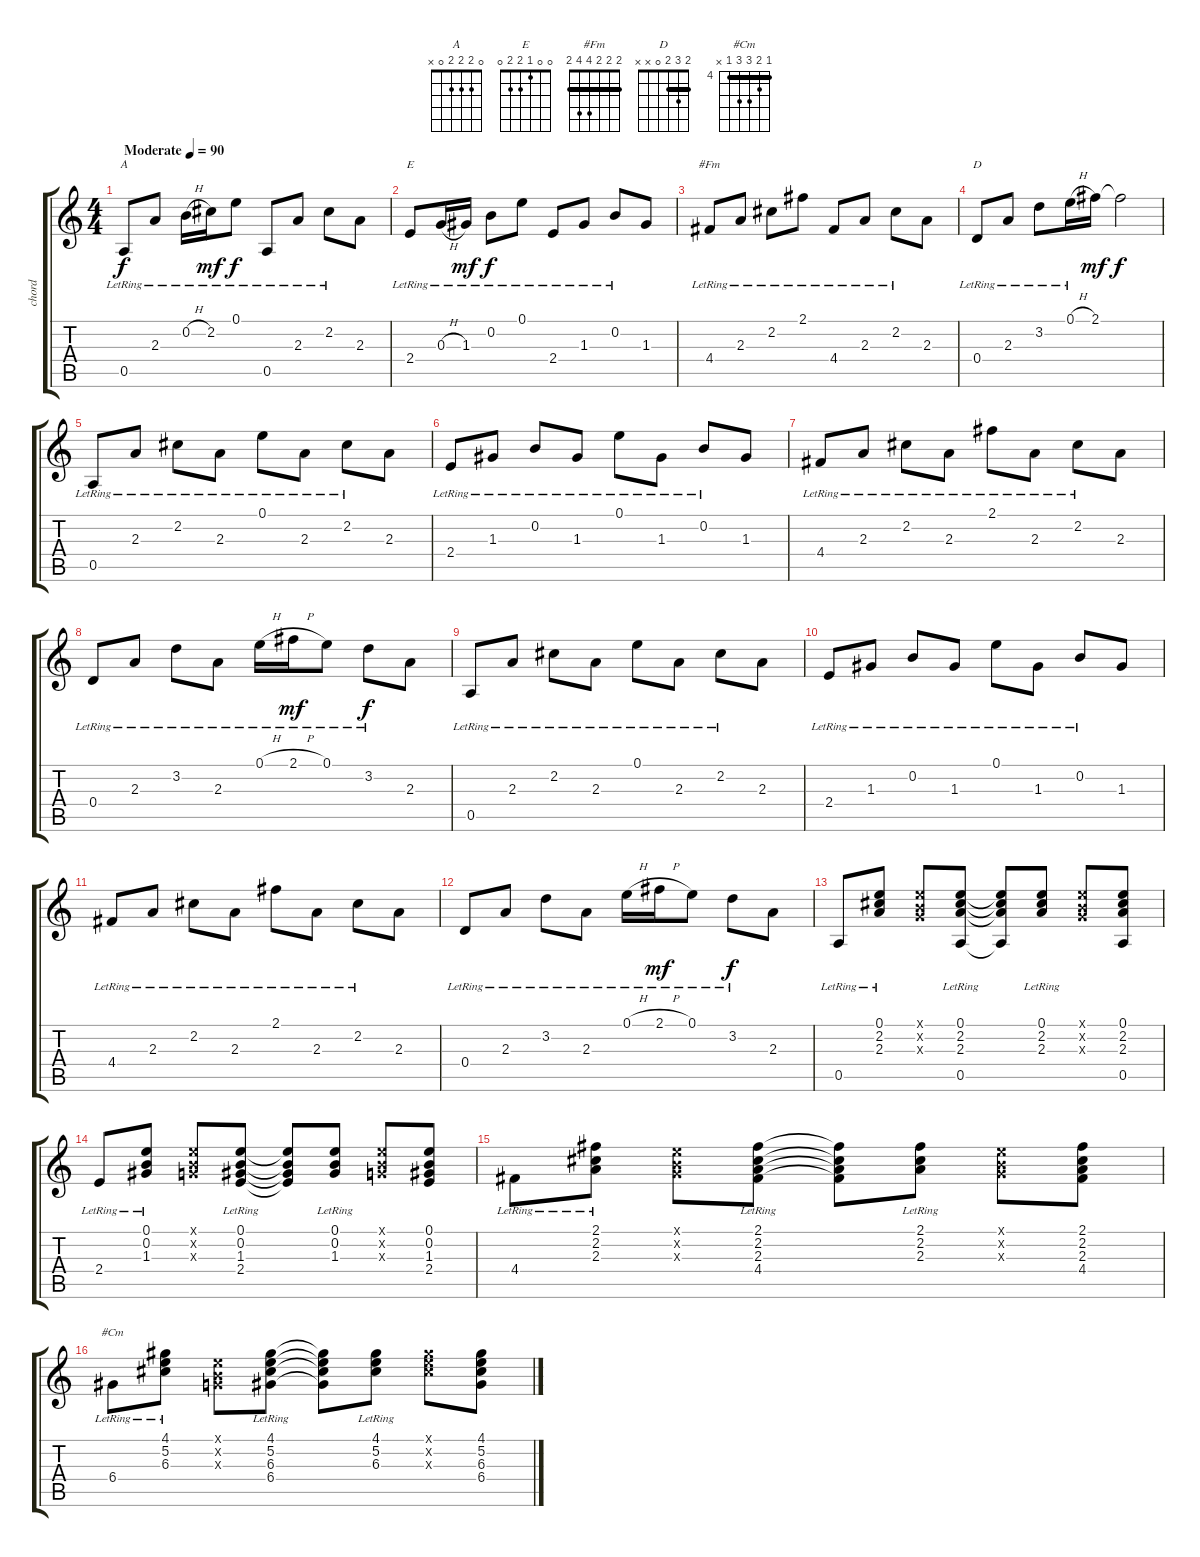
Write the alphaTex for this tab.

\track ("chord" "chord") {instrument acousticguitarsteel}
\staff {score tabs}
\tuning (E4 B3 G3 D3 A2 E2) {hide}
\chord ("A" 0 2 2 2 0 x)
\chord ("E" 0 0 1 2 2 0)
\chord ("#Fm" 2 2 2 4 4 2) {barre 2}
\chord ("D" 2 3 2 0 x x) {barre 2}
\chord ("#Cm" 4 5 6 6 4 x) {firstfret 4 barre 4}
\ts (4 4)
\tempo (90 "Moderate")
\clef g2
\ks c
0.5{lr}.8{ch "A" txt "" dy f instrument acousticguitarsteel} 2.3{lr}.8 0.2{h lr}.16 2.2{lr}.16{dy mf} 0.1{lr}.8{dy f} 0.5{lr}.8 2.3{lr}.8 2.2{lr}.8 2.3.8 |
2.4{lr}.8{ch "E"} 0.3{h lr}.16 1.3{lr}.16{dy mf} 0.2{lr}.8{dy f} 0.1{lr}.8 2.4{lr}.8 1.3{lr}.8 0.2{lr}.8 1.3.8 |
4.4{lr}.8{ch "#Fm"} 2.3{lr}.8 2.2{lr}.8 2.1{lr}.8 4.4{lr}.8 2.3{lr}.8 2.2{lr}.8 2.3.8 |
0.4{lr}.8{ch "D"} 2.3{lr}.8 3.2{lr}.8 0.1{h lr}.16 2.1.16{dy mf} 2.1{t}.2{dy f} |
0.5{lr}.8 2.3{lr}.8 2.2{lr}.8 2.3{lr}.8 0.1{lr}.8 2.3{lr}.8 2.2{lr}.8 2.3.8 |
2.4{lr}.8 1.3{lr}.8 0.2{lr}.8 1.3{lr}.8 0.1{lr}.8 1.3{lr}.8 0.2{lr}.8 1.3.8 |
4.4{lr}.8 2.3{lr}.8 2.2{lr}.8 2.3{lr}.8 2.1{lr}.8 2.3{lr}.8 2.2{lr}.8 2.3.8 |
0.4{lr}.8 2.3{lr}.8 3.2{lr}.8 2.3{lr}.8 0.1{h lr}.16 2.1{h lr}.16{dy mf} 0.1{lr}.8 3.2{lr}.8{dy f} 2.3.8 |
0.5{lr}.8 2.3{lr}.8 2.2{lr}.8 2.3{lr}.8 0.1{lr}.8 2.3{lr}.8 2.2{lr}.8 2.3.8 |
2.4{lr}.8 1.3{lr}.8 0.2{lr}.8 1.3{lr}.8 0.1{lr}.8 1.3{lr}.8 0.2{lr}.8 1.3.8 |
4.4{lr}.8 2.3{lr}.8 2.2{lr}.8 2.3{lr}.8 2.1{lr}.8 2.3{lr}.8 2.2{lr}.8 2.3.8 |
0.4{lr}.8 2.3{lr}.8 3.2{lr}.8 2.3{lr}.8 0.1{h lr}.16 2.1{h lr}.16{dy mf} 0.1{lr}.8 3.2{lr}.8{dy f} 2.3.8 |
0.5{lr}.8 (0.1{lr} 2.2{lr} 2.3{lr}).8 (0.1{x} 0.2{x} 0.3{x}).8 (0.1{lr} 2.2{lr} 2.3{lr} 0.5{lr}).8 (0.1{t} 2.2{t} 2.3{t} 0.5{t}).8 (0.1{lr} 2.2{lr} 2.3{lr}).8 (0.1{x} 0.2{x} 0.3{x}).8 (0.1 2.2 2.3 0.5).8 |
2.4{lr}.8 (0.1{lr} 0.2{lr} 1.3{lr}).8 (0.1{x} 0.2{x} 0.3{x}).8 (0.1{lr} 0.2{lr} 1.3{lr} 2.4{lr}).8 (0.1{t} 0.2{t} 1.3{t} 2.4{t}).8 (0.1{lr} 0.2{lr} 1.3{lr}).8 (0.1{x} 0.2{x} 0.3{x}).8 (0.1 0.2 1.3 2.4).8 |
4.4{lr}.8 (2.1{lr} 2.2{lr} 2.3{lr}).8 (0.1{x} 0.2{x} 0.3{x}).8 (2.1{lr} 2.2{lr} 2.3{lr} 4.4{lr}).8 (2.1{t} 2.2{t} 2.3{t} 4.4{t}).8 (2.1{lr} 2.2{lr} 2.3{lr}).8 (0.1{x} 0.2{x} 0.3{x}).8 (2.1 2.2 2.3 4.4).8 |
6.4{lr}.8{ch "#Cm"} (4.1{lr} 5.2{lr} 6.3{lr}).8 (0.1{x} 0.2{x} 0.3{x}).8 (4.1{lr} 5.2{lr} 6.3{lr} 6.4{lr}).8 (4.1{t} 5.2{t} 6.3{t} 6.4{t}).8 (4.1{lr} 5.2{lr} 6.3{lr}).8 (4.1{x} 5.2{x} 6.3{x}).8 (4.1 5.2 6.3 6.4).8
